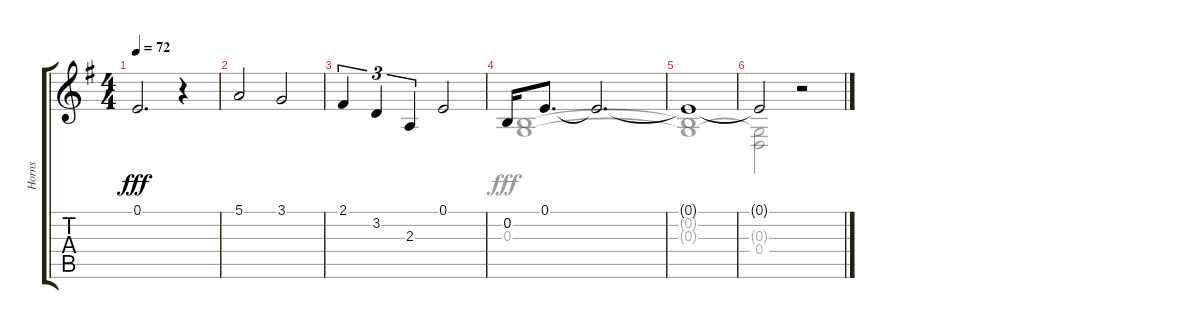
\track ("Horns" "Horns") {instrument frenchhorn}
\staff {score tabs}
\tuning (E4 B3 G3 D3 A2 E2) {hide}
\voice
\ts (4 4)
\tempo 72
\clef g2
\ks g
0.1{t}.2{d dy fff} r.4 |
5.1.2 3.1.2 |
2.1.4{tu (3 2)} 3.2.4{tu (3 2)} 2.3.4{tu (3 2)} 0.1.2 |
0.2.16 0.1.8{d} 0.1{t}.2{d} |
0.1{t}.1 |
0.1{t}.2 r.2 |
|
|
|
\voice
\clef g2
\ottava regular
\simile none
\ks g
|
|
|
(0.2 0.3).1 |
(0.2{t} 0.3{t}).1 |
(0.3{t} 0.4).2 r.2 |
|
|
|
